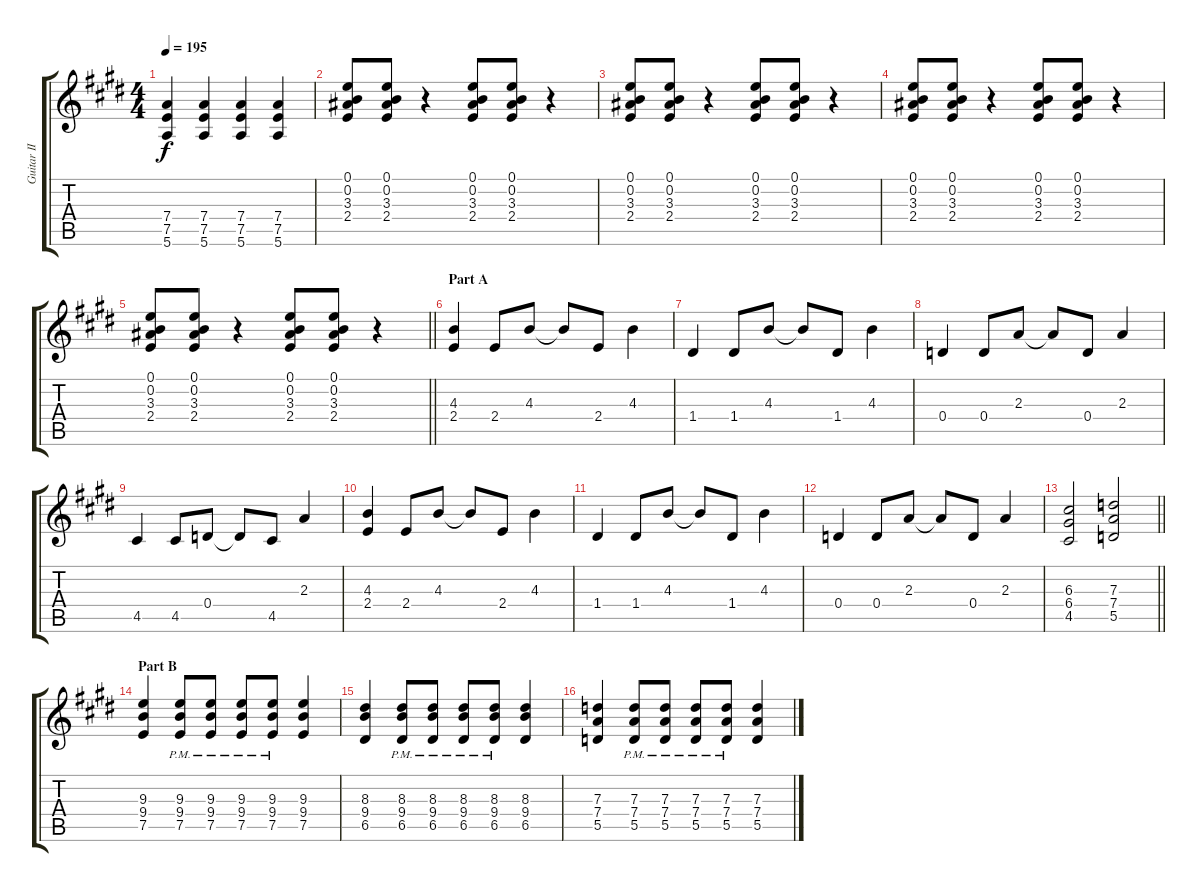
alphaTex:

\track ("Guitar II" "Guitar II") {instrument distortionguitar}
\staff {score tabs}
\tuning (E4 B3 G3 D3 A2 E2) {hide}
\ts (4 4)
\tempo 195
\clef g2
\ks e
(7.4 7.5 5.6).4{dy f} (7.4 7.5 5.6).4 (7.4 7.5 5.6).4 (7.4 7.5 5.6).4 |
(0.1 0.2 3.3 2.4).8 (0.1 0.2 3.3 2.4).8 r.4 (0.1 0.2 3.3 2.4).8 (0.1 0.2 3.3 2.4).8 r.4 |
(0.1 0.2 3.3 2.4).8 (0.1 0.2 3.3 2.4).8 r.4 (0.1 0.2 3.3 2.4).8 (0.1 0.2 3.3 2.4).8 r.4 |
(0.1 0.2 3.3 2.4).8 (0.1 0.2 3.3 2.4).8 r.4 (0.1 0.2 3.3 2.4).8 (0.1 0.2 3.3 2.4).8 r.4 |
\barLineRight lightlight
(0.1 0.2 3.3 2.4).8 (0.1 0.2 3.3 2.4).8 r.4 (0.1 0.2 3.3 2.4).8 (0.1 0.2 3.3 2.4).8 r.4 |
\section ("" "Part A")
(4.3 2.4).4 2.4.8 4.3.8 4.3{t}.8 2.4.8 4.3.4 |
1.4.4 1.4.8 4.3.8 4.3{t}.8 1.4.8 4.3.4 |
0.4.4 0.4.8 2.3.8 2.3{t}.8 0.4.8 2.3.4 |
4.5.4 4.5.8 0.4.8 0.4{t}.8 4.5.8 2.3.4 |
(4.3 2.4).4 2.4.8 4.3.8 4.3{t}.8 2.4.8 4.3.4 |
1.4.4 1.4.8 4.3.8 4.3{t}.8 1.4.8 4.3.4 |
0.4.4 0.4.8 2.3.8 2.3{t}.8 0.4.8 2.3.4 |
\barLineRight lightlight
(6.3 6.4 4.5).2 (7.3 7.4 5.5).2 |
\section ("" "Part B")
(9.3 9.4 7.5).4 (9.3{pm} 9.4{pm} 7.5{pm}).8 (9.3{pm} 9.4{pm} 7.5{pm}).8 (9.3{pm} 9.4{pm} 7.5{pm}).8 (9.3{pm} 9.4{pm} 7.5{pm}).8 (9.3 9.4 7.5).4 |
(8.3 9.4 6.5).4 (8.3{pm} 9.4{pm} 6.5{pm}).8 (8.3{pm} 9.4{pm} 6.5{pm}).8 (8.3{pm} 9.4{pm} 6.5{pm}).8 (8.3{pm} 9.4{pm} 6.5{pm}).8 (8.3 9.4 6.5).4 |
(7.3 7.4 5.5).4 (7.3{pm} 7.4{pm} 5.5{pm}).8 (7.3{pm} 7.4{pm} 5.5{pm}).8 (7.3{pm} 7.4{pm} 5.5{pm}).8 (7.3{pm} 7.4{pm} 5.5{pm}).8 (7.3 7.4 5.5).4
